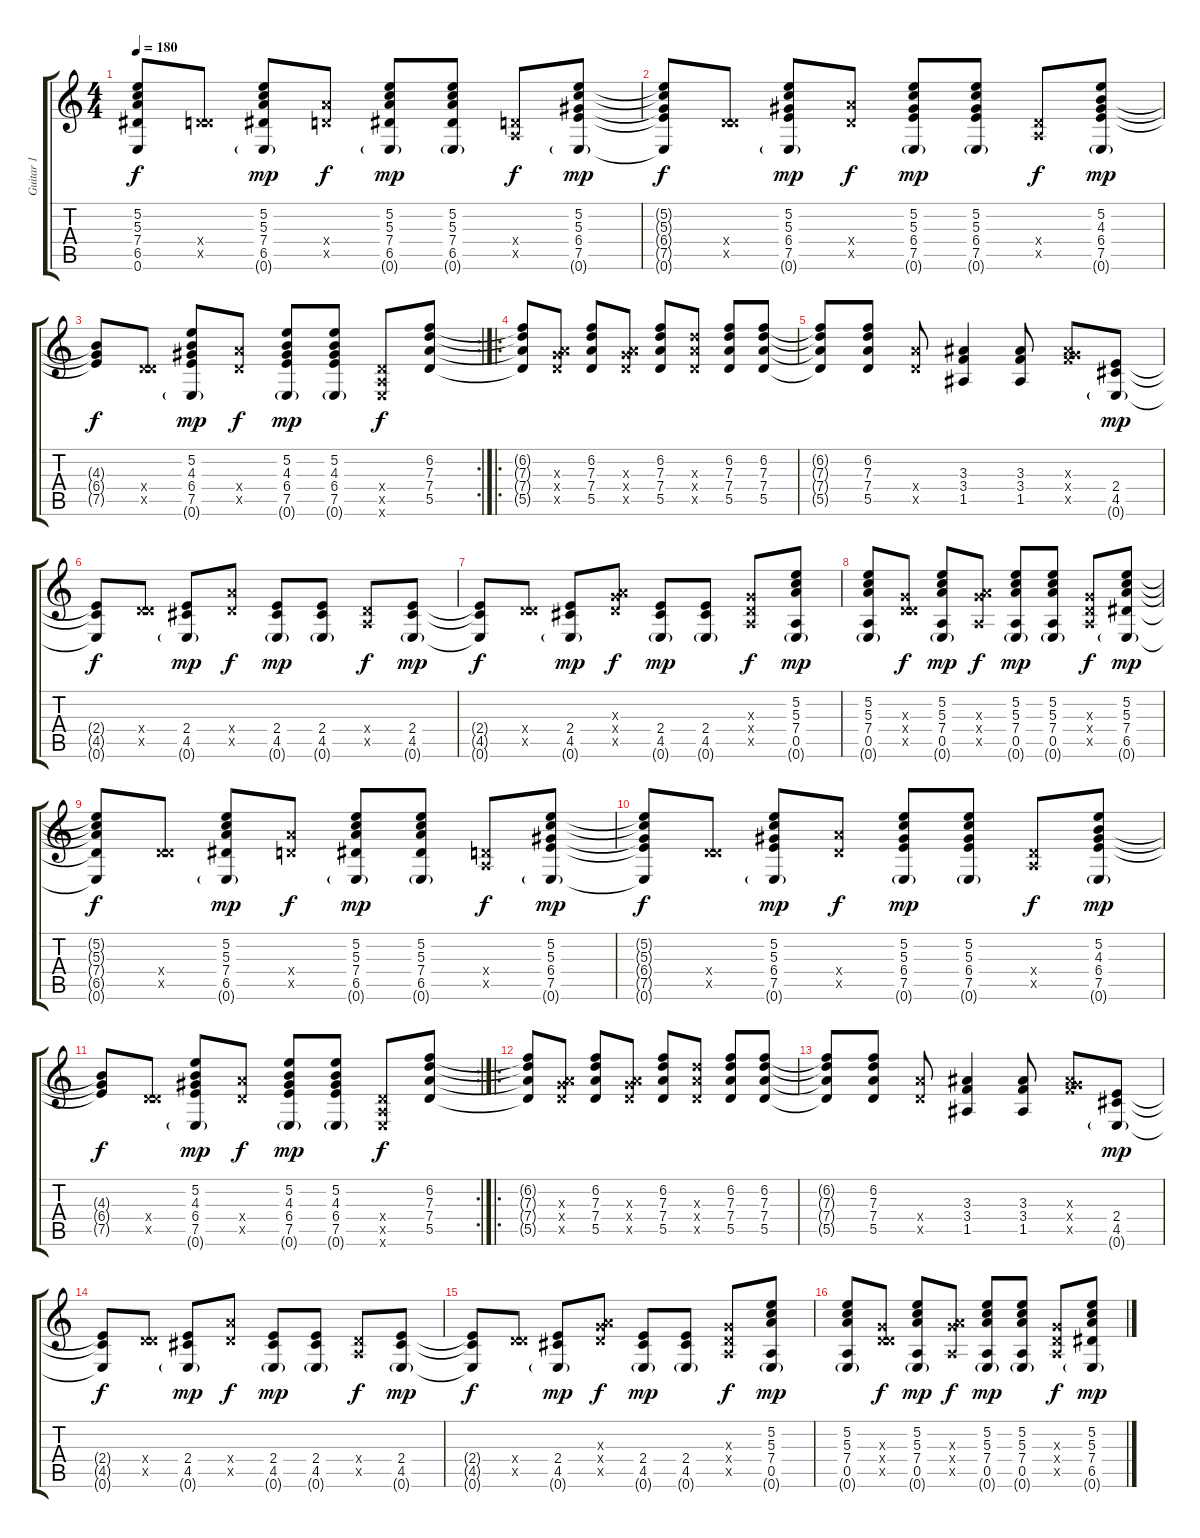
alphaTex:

\track ("Guitar 1" "Guitar 1") {instrument distortionguitar}
\staff {score tabs}
\tuning (E4 B3 G3 D3 A2 E2) {hide}
\ts (4 4)
\tempo 180
\clef g2
\ks c
(5.2{t} 5.3{t} 7.4{t} 6.5{t} 0.6{t}).8{dy f} (0.4{x} 5.5{x}).8 (5.2 5.3 7.4 6.5 0.6{g}).8{dy mp} (7.4{x} 5.5{x}).8{dy f} (5.2 5.3 7.4 6.5 0.6{g}).8{dy mp} (5.2 5.3 7.4 6.5 0.6{g}).8 (0.4{x} 0.5{x}).8{dy f} (5.2 5.3 6.4 7.5 0.6{g}).8{dy mp} |
(5.2{t} 5.3{t} 6.4{t} 7.5{t} 0.6{t}).8{dy f} (0.4{x} 5.5{x}).8 (5.2 5.3 6.4 7.5 0.6{g}).8{dy mp} (7.4{x} 5.5{x}).8{dy f} (5.2 5.3 6.4 7.5 0.6{g}).8{dy mp} (5.2 5.3 6.4 7.5 0.6{g}).8 (0.4{x} 0.5{x}).8{dy f} (5.2 4.3 6.4 7.5 0.6{g}).8{dy mp} |
\rc 2
(4.3{t} 6.4{t} 7.5{t}).8{dy f} (0.4{x} 5.5{x}).8 (5.2 4.3 6.4 7.5 0.6{g}).8{dy mp} (7.4{x} 5.5{x}).8{dy f} (5.2 4.3 6.4 7.5 0.6{g}).8{dy mp} (5.2 4.3 6.4 7.5 0.6{g}).8 (0.4{x} 0.5{x} 0.6{x}).8{dy f} (6.2 7.3 7.4 5.5).8 |
\ro
(6.2{t} 7.3{t} 7.4{t} 5.5{t}).8 (0.3{x} 7.4{x} 5.5{x}).8 (6.2 7.3 7.4 5.5).8 (0.3{x} 7.4{x} 5.5{x}).8 (6.2 7.3 7.4 5.5).8 (7.3{x} 7.4{x} 5.5{x}).8 (6.2 7.3 7.4 5.5).8 (6.2 7.3 7.4 5.5).8 |
(6.2{t} 7.3{t} 7.4{t} 5.5{t}).8 (6.2 7.3 7.4 5.5).8 (7.4{x} 5.5{x}).8 (3.3 3.4 1.5).4 (3.3 3.4 1.5).8 (0.3{x} 8.4{x} 8.5{x}).8 (2.4 4.5 0.6{g}).8{dy mp} |
(2.4{t} 4.5{t} 0.6{t}).8{dy f} (0.4{x} 5.5{x}).8 (2.4 4.5 0.6{g}).8{dy mp} (7.4{x} 5.5{x}).8{dy f} (2.4 4.5 0.6{g}).8{dy mp} (2.4 4.5 0.6{g}).8 (0.4{x} 0.5{x}).8{dy f} (2.4 4.5 0.6{g}).8{dy mp} |
(2.4{t} 4.5{t} 0.6{t}).8{dy f} (0.4{x} 5.5{x}).8 (2.4 4.5 0.6{g}).8{dy mp} (0.3{x} 7.4{x} 5.5{x}).8{dy f} (2.4 4.5 0.6{g}).8{dy mp} (2.4 4.5 0.6{g}).8 (0.3{x} 0.4{x} 0.5{x}).8{dy f} (5.2 5.3 7.4 0.5 0.6{g}).8{dy mp} |
(5.2 5.3 7.4 0.5 0.6{g}).8 (0.3{x} 0.4{x} 5.5{x}).8{dy f} (5.2 5.3 7.4 0.5 0.6{g}).8{dy mp} (0.3{x} 7.4{x} 0.5{x}).8{dy f} (5.2 5.3 7.4 0.5 0.6{g}).8{dy mp} (5.2 5.3 7.4 0.5 0.6{g}).8 (0.3{x} 0.4{x} 0.5{x}).8{dy f} (5.2 5.3 7.4 6.5 0.6{g}).8{dy mp} |
(5.2{t} 5.3{t} 7.4{t} 6.5{t} 0.6{t}).8{dy f} (0.4{x} 5.5{x}).8 (5.2 5.3 7.4 6.5 0.6{g}).8{dy mp} (7.4{x} 5.5{x}).8{dy f} (5.2 5.3 7.4 6.5 0.6{g}).8{dy mp} (5.2 5.3 7.4 6.5 0.6{g}).8 (0.4{x} 0.5{x}).8{dy f} (5.2 5.3 6.4 7.5 0.6{g}).8{dy mp} |
(5.2{t} 5.3{t} 6.4{t} 7.5{t} 0.6{t}).8{dy f} (0.4{x} 5.5{x}).8 (5.2 5.3 6.4 7.5 0.6{g}).8{dy mp} (7.4{x} 5.5{x}).8{dy f} (5.2 5.3 6.4 7.5 0.6{g}).8{dy mp} (5.2 5.3 6.4 7.5 0.6{g}).8 (0.4{x} 0.5{x}).8{dy f} (5.2 4.3 6.4 7.5 0.6{g}).8{dy mp} |
\rc 2
(4.3{t} 6.4{t} 7.5{t}).8{dy f} (0.4{x} 5.5{x}).8 (5.2 4.3 6.4 7.5 0.6{g}).8{dy mp} (7.4{x} 5.5{x}).8{dy f} (5.2 4.3 6.4 7.5 0.6{g}).8{dy mp} (5.2 4.3 6.4 7.5 0.6{g}).8 (0.4{x} 0.5{x} 0.6{x}).8{dy f} (6.2 7.3 7.4 5.5).8 |
\ro
(6.2{t} 7.3{t} 7.4{t} 5.5{t}).8 (0.3{x} 7.4{x} 5.5{x}).8 (6.2 7.3 7.4 5.5).8 (0.3{x} 7.4{x} 5.5{x}).8 (6.2 7.3 7.4 5.5).8 (7.3{x} 7.4{x} 5.5{x}).8 (6.2 7.3 7.4 5.5).8 (6.2 7.3 7.4 5.5).8 |
(6.2{t} 7.3{t} 7.4{t} 5.5{t}).8 (6.2 7.3 7.4 5.5).8 (7.4{x} 5.5{x}).8 (3.3 3.4 1.5).4 (3.3 3.4 1.5).8 (0.3{x} 8.4{x} 8.5{x}).8 (2.4 4.5 0.6{g}).8{dy mp} |
(2.4{t} 4.5{t} 0.6{t}).8{dy f} (0.4{x} 5.5{x}).8 (2.4 4.5 0.6{g}).8{dy mp} (7.4{x} 5.5{x}).8{dy f} (2.4 4.5 0.6{g}).8{dy mp} (2.4 4.5 0.6{g}).8 (0.4{x} 0.5{x}).8{dy f} (2.4 4.5 0.6{g}).8{dy mp} |
(2.4{t} 4.5{t} 0.6{t}).8{dy f} (0.4{x} 5.5{x}).8 (2.4 4.5 0.6{g}).8{dy mp} (0.3{x} 7.4{x} 5.5{x}).8{dy f} (2.4 4.5 0.6{g}).8{dy mp} (2.4 4.5 0.6{g}).8 (0.3{x} 0.4{x} 0.5{x}).8{dy f} (5.2 5.3 7.4 0.5 0.6{g}).8{dy mp} |
(5.2 5.3 7.4 0.5 0.6{g}).8 (0.3{x} 0.4{x} 5.5{x}).8{dy f} (5.2 5.3 7.4 0.5 0.6{g}).8{dy mp} (0.3{x} 7.4{x} 0.5{x}).8{dy f} (5.2 5.3 7.4 0.5 0.6{g}).8{dy mp} (5.2 5.3 7.4 0.5 0.6{g}).8 (0.3{x} 0.4{x} 0.5{x}).8{dy f} (5.2 5.3 7.4 6.5 0.6{g}).8{dy mp}
